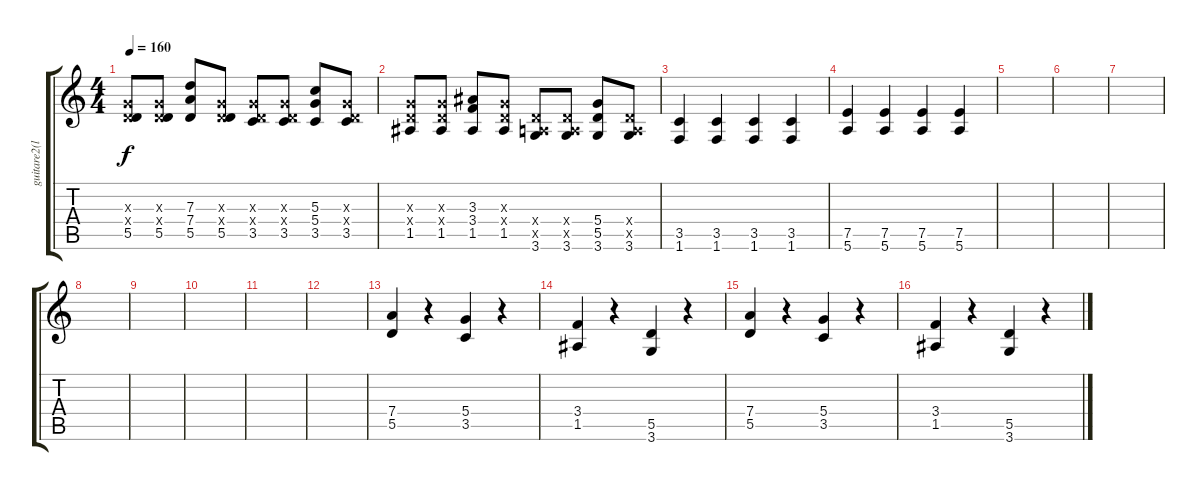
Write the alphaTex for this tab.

\track ("guitare2(lars)" "guitare2(l") {instrument distortionguitar}
\staff {score tabs}
\tuning (E4 B3 G3 D3 A2 E2) {hide}
\ts (4 4)
\tempo 160
\clef g2
\ks c
(0.3{x} 0.4{x} 5.5).8{dy f} (0.3{x} 0.4{x} 5.5).8 (7.3 7.4 5.5).8 (0.3{x} 0.4{x} 5.5).8 (0.3{x} 0.4{x} 3.5).8 (0.3{x} 0.4{x} 3.5).8 (5.3 5.4 3.5).8 (0.3{x} 0.4{x} 3.5).8 |
(0.3{x} 0.4{x} 1.5).8 (0.3{x} 0.4{x} 1.5).8 (3.3 3.4 1.5).8 (0.3{x} 0.4{x} 1.5).8 (0.4{x} 0.5{x} 3.6).8 (0.4{x} 0.5{x} 3.6).8 (5.4 5.5 3.6).8 (0.4{x} 0.5{x} 3.6).8 |
(3.5 1.6).4 (3.5 1.6).4 (3.5 1.6).4 (3.5 1.6).4 |
(7.5 5.6).4 (7.5 5.6).4 (7.5 5.6).4 (7.5 5.6).4 |
|
|
|
|
|
|
|
|
(7.4 5.5).4 r.4 (5.4 3.5).4 r.4 |
(3.4 1.5).4 r.4 (5.5 3.6).4 r.4 |
(7.4 5.5).4 r.4 (5.4 3.5).4 r.4 |
(3.4 1.5).4 r.4 (5.5 3.6).4 r.4
